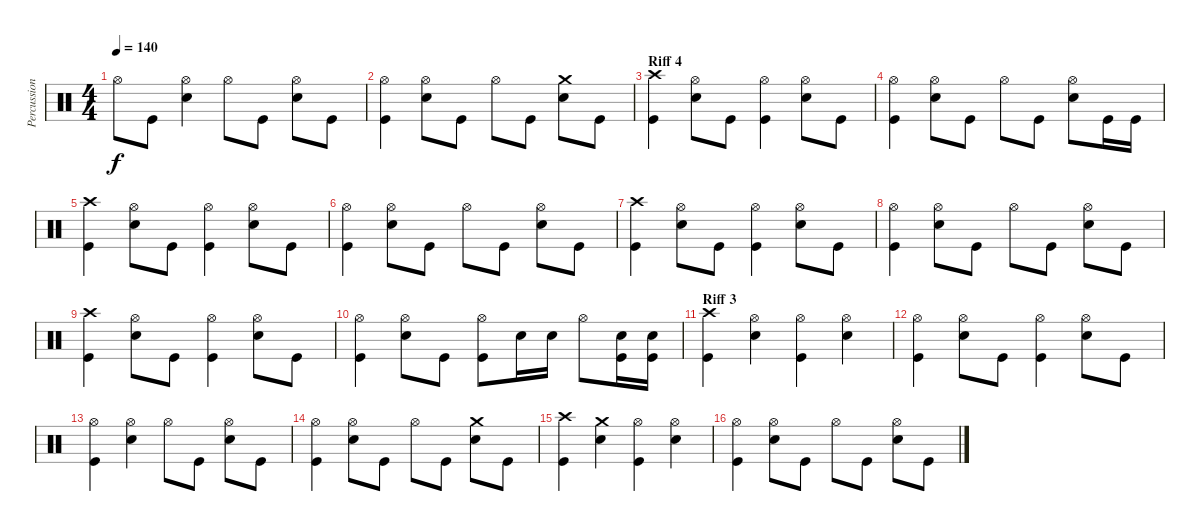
\track ("Percussions" "Percussion") {instrument percussion}
\staff {score}
\articulation defaults
\ts (4 4)
\tempo 140
\clef neutral
\ks c "Hi-Hat (open)".8{dy f} "Kick (hit)".8
("Hi-Hat (open)" "Electric Snare (hit)").4 "Hi-Hat (open)".8 "Kick (hit)".8 ("Hi-Hat (open)" "Electric Snare (hit)").8 "Kick (hit)".8 |
("Hi-Hat (open)" "Kick (hit)").4 ("Hi-Hat (open)" "Electric Snare (hit)").8 "Kick (hit)".8 "Hi-Hat (open)".8 "Kick (hit)".8 ("Crash medium (hit)" "Electric Snare (hit)").8 "Kick (hit)".8 |
\section ("" "Riff 4")
("Crash high (hit)" "Kick (hit)").4 ("Hi-Hat (open)" "Electric Snare (hit)").8 "Kick (hit)".8 ("Hi-Hat (open)" "Kick (hit)").4 ("Hi-Hat (open)" "Electric Snare (hit)").8 "Kick (hit)".8 |
("Hi-Hat (open)" "Kick (hit)").4 ("Hi-Hat (open)" "Electric Snare (hit)").8 "Kick (hit)".8 "Hi-Hat (open)".8 "Kick (hit)".8 ("Hi-Hat (open)" "Electric Snare (hit)").8 "Kick (hit)".16 "Kick (hit)".16 |
("Crash high (hit)" "Kick (hit)").4 ("Hi-Hat (open)" "Electric Snare (hit)").8 "Kick (hit)".8 ("Hi-Hat (open)" "Kick (hit)").4 ("Hi-Hat (open)" "Electric Snare (hit)").8 "Kick (hit)".8 |
("Hi-Hat (open)" "Kick (hit)").4 ("Hi-Hat (open)" "Electric Snare (hit)").8 "Kick (hit)".8 "Hi-Hat (open)".8 "Kick (hit)".8 ("Hi-Hat (open)" "Electric Snare (hit)").8 "Kick (hit)".8 |
("Crash high (hit)" "Kick (hit)").4 ("Hi-Hat (open)" "Electric Snare (hit)").8 "Kick (hit)".8 ("Hi-Hat (open)" "Kick (hit)").4 ("Hi-Hat (open)" "Electric Snare (hit)").8 "Kick (hit)".8 |
("Hi-Hat (open)" "Kick (hit)").4 ("Hi-Hat (open)" "Electric Snare (hit)").8 "Kick (hit)".8 "Hi-Hat (open)".8 "Kick (hit)".8 ("Hi-Hat (open)" "Electric Snare (hit)").8 "Kick (hit)".8 |
("Crash high (hit)" "Kick (hit)").4 ("Hi-Hat (open)" "Electric Snare (hit)").8 "Kick (hit)".8 ("Hi-Hat (open)" "Kick (hit)").4 ("Hi-Hat (open)" "Electric Snare (hit)").8 "Kick (hit)".8 |
("Hi-Hat (open)" "Kick (hit)").4 ("Hi-Hat (open)" "Electric Snare (hit)").8 "Kick (hit)".8 ("Hi-Hat (open)" "Kick (hit)").8 "Electric Snare (hit)".16 "Electric Snare (hit)".16 "Hi-Hat (open)".8 ("Electric Snare (hit)" "Kick (hit)").16 ("Electric Snare (hit)" "Kick (hit)").16 |
\section ("" "Riff 3")
("Crash high (hit)" "Kick (hit)").4 ("Hi-Hat (open)" "Electric Snare (hit)").4 ("Hi-Hat (open)" "Kick (hit)").4 ("Hi-Hat (open)" "Electric Snare (hit)").4 |
("Hi-Hat (open)" "Kick (hit)").4 ("Hi-Hat (open)" "Electric Snare (hit)").8 "Kick (hit)".8 ("Hi-Hat (open)" "Kick (hit)").4 ("Hi-Hat (open)" "Electric Snare (hit)").8 "Kick (hit)".8 |
("Hi-Hat (open)" "Kick (hit)").4 ("Hi-Hat (open)" "Electric Snare (hit)").4 "Hi-Hat (open)".8 "Kick (hit)".8 ("Hi-Hat (open)" "Electric Snare (hit)").8 "Kick (hit)".8 |
("Hi-Hat (open)" "Kick (hit)").4 ("Hi-Hat (open)" "Electric Snare (hit)").8 "Kick (hit)".8 "Hi-Hat (open)".8 "Kick (hit)".8 ("Crash medium (hit)" "Electric Snare (hit)").8 "Kick (hit)".8 |
("Crash high (hit)" "Kick (hit)").4 ("Crash medium (hit)" "Electric Snare (hit)").4 ("Hi-Hat (open)" "Kick (hit)").4 ("Hi-Hat (open)" "Electric Snare (hit)").4 |
("Hi-Hat (open)" "Kick (hit)").4 ("Hi-Hat (open)" "Electric Snare (hit)").8 "Kick (hit)".8 "Hi-Hat (open)".8 "Kick (hit)".8 ("Hi-Hat (open)" "Electric Snare (hit)").8 "Kick (hit)".8
